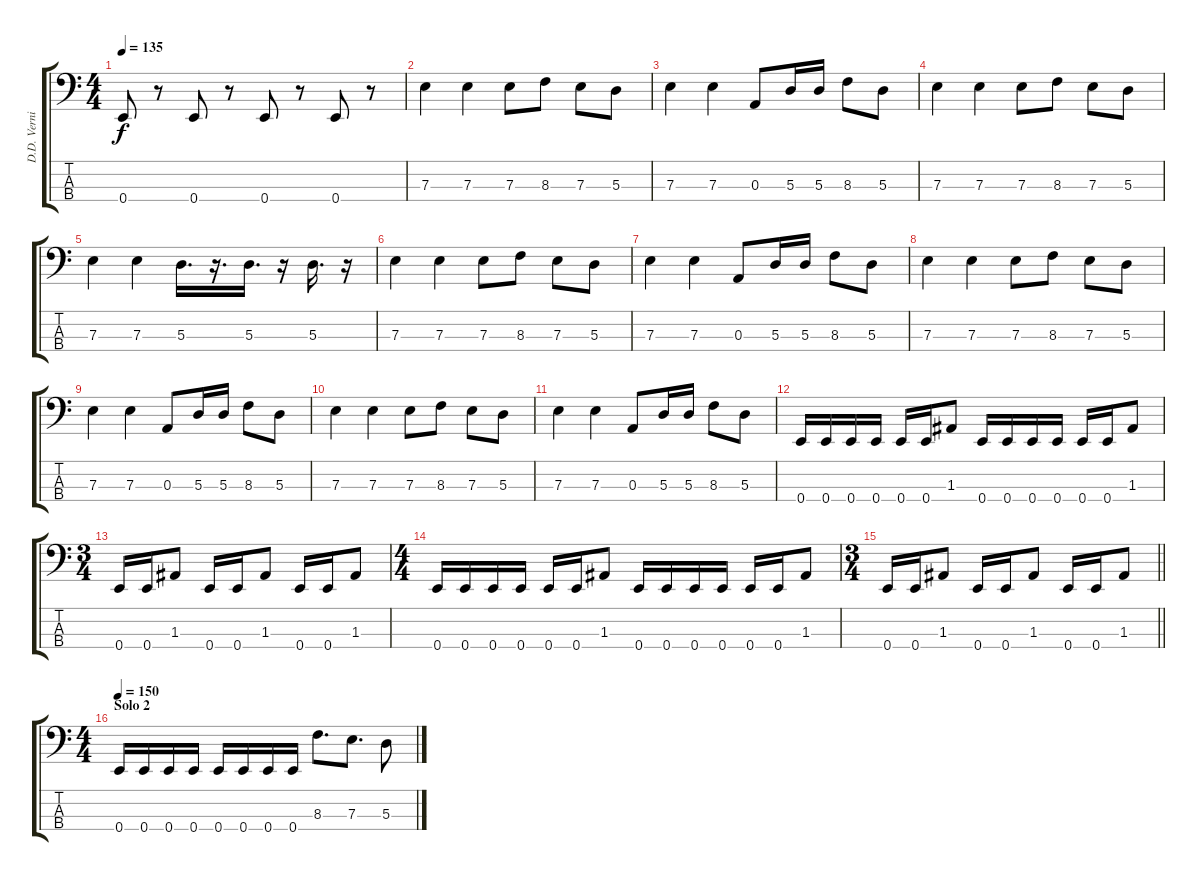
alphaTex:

\track ("D.D. Verni" "D.D. Verni") {instrument electricbasspick}
\staff {score tabs}
\tuning (G2 D2 A1 E1) {hide}
\ts (4 4)
\tempo 135
\clef f4
\ks c
0.4.8{dy f} r.8 0.4.8 r.8 0.4.8 r.8 0.4.8 r.8 |
7.3.4 7.3.4 7.3.8 8.3.8 7.3.8 5.3.8 |
7.3.4 7.3.4 0.3.8 5.3.16 5.3.16 8.3.8 5.3.8 |
7.3.4 7.3.4 7.3.8 8.3.8 7.3.8 5.3.8 |
7.3.4 7.3.4 5.3.16{d} r.16{d} 5.3.16{d} r.16 5.3.16{d} r.16 |
7.3.4 7.3.4 7.3.8 8.3.8 7.3.8 5.3.8 |
7.3.4 7.3.4 0.3.8 5.3.16 5.3.16 8.3.8 5.3.8 |
7.3.4 7.3.4 7.3.8 8.3.8 7.3.8 5.3.8 |
7.3.4 7.3.4 0.3.8 5.3.16 5.3.16 8.3.8 5.3.8 |
7.3.4 7.3.4 7.3.8 8.3.8 7.3.8 5.3.8 |
7.3.4 7.3.4 0.3.8 5.3.16 5.3.16 8.3.8 5.3.8 |
0.4.16 0.4.16 0.4.16 0.4.16 0.4.16 0.4.16 1.3.8 0.4.16 0.4.16 0.4.16 0.4.16 0.4.16 0.4.16 1.3.8 |
\ts (3 4)
0.4.16 0.4.16 1.3.8 0.4.16 0.4.16 1.3.8 0.4.16 0.4.16 1.3.8 |
\ts (4 4)
0.4.16 0.4.16 0.4.16 0.4.16 0.4.16 0.4.16 1.3.8 0.4.16 0.4.16 0.4.16 0.4.16 0.4.16 0.4.16 1.3.8 |
\ts (3 4)
\barLineRight lightlight
0.4.16 0.4.16 1.3.8 0.4.16 0.4.16 1.3.8 0.4.16 0.4.16 1.3.8 |
\ts (4 4)
\section ("" "Solo 2")
\tempo 150
0.4.16 0.4.16 0.4.16 0.4.16 0.4.16 0.4.16 0.4.16 0.4.16 8.3.8{d} 7.3.8{d} 5.3.8
